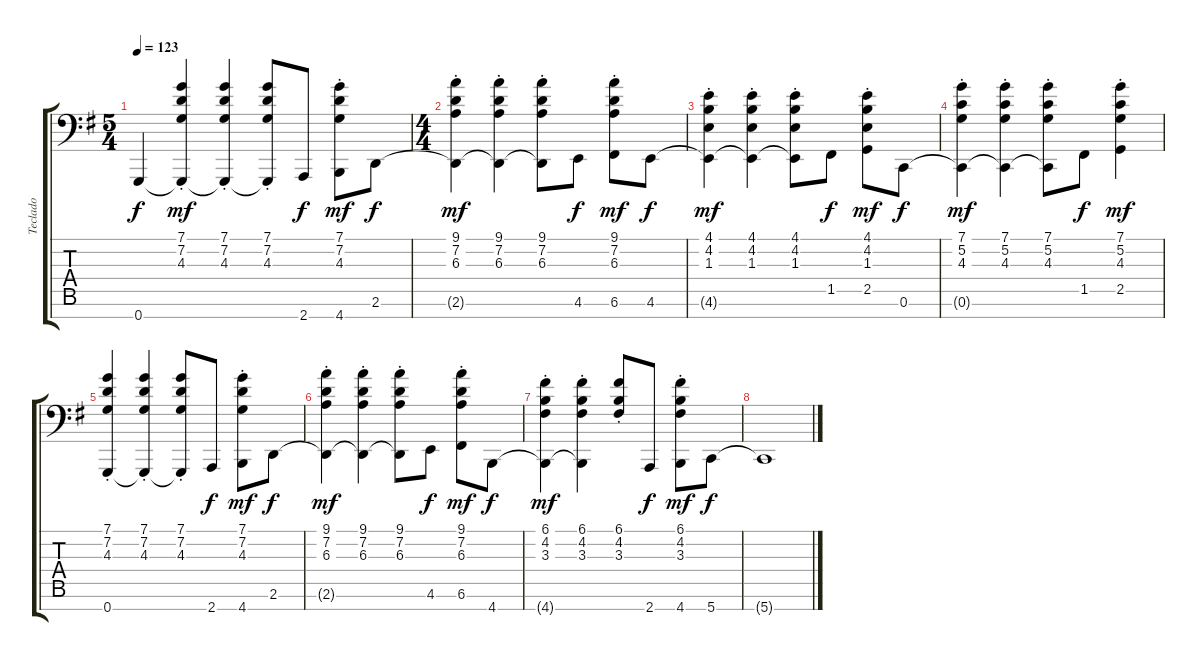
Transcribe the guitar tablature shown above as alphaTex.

\track ("Teclado" "Teclado") {instrument acousticgrandpiano}
\staff {score tabs}
\tuning (C4 G3 Eb3 Bb2 F2 C2 G1) {hide}
\ts (5 4)
\tempo 123
\clef f4
\ks g
0.7.4{dy f} (7.1{st} 7.2{st} 4.3{st} 0.7{t}).4{dy mf} (7.1{st} 7.2{st} 4.3{st} 0.7{t}).4 (7.1{st} 7.2{st} 4.3{st} 0.7{t}).8 2.7.8{dy f} (7.1{st} 7.2{st} 4.3{st} 4.7).8{dy mf} 2.6.8{dy f} |
\ts (4 4)
(9.1{st} 7.2{st} 6.3{st} 2.6{t}).4{dy mf} (9.1{st} 7.2{st} 6.3{st} 2.6{t}).4 (9.1{st} 7.2{st} 6.3{st} 2.6{t}).8 4.6.8{dy f} (9.1{st} 7.2{st} 6.3{st} 6.6).8{dy mf} 4.6.8{dy f} |
(4.1{st} 4.2{st} 1.3{st} 4.6{t}).4{dy mf} (4.1{st} 4.2{st} 1.3{st} 4.6{t}).4 (4.1{st} 4.2{st} 1.3{st} 4.6{t}).8 1.5.8{dy f} (4.1{st} 4.2{st} 1.3{st} 2.5).8{dy mf} 0.6.8{dy f} |
(7.1{st} 5.2{st} 4.3{st} 0.6{t}).4{dy mf} (7.1{st} 5.2{st} 4.3{st} 0.6{t}).4 (7.1{st} 5.2{st} 4.3{st} 0.6{t}).8 1.5.8{dy f} (7.1{st} 5.2{st} 4.3{st} 2.5).4{dy mf} |
(7.1{st} 7.2{st} 4.3{st} 0.7).4 (7.1{st} 7.2{st} 4.3{st} 0.7{t}).4 (7.1{st} 7.2{st} 4.3{st} 0.7{t}).8 2.7.8{dy f} (7.1{st} 7.2{st} 4.3{st} 4.7).8{dy mf} 2.6.8{dy f} |
(9.1{st} 7.2{st} 6.3{st} 2.6{t}).4{dy mf} (9.1{st} 7.2{st} 6.3{st} 2.6{t}).4 (9.1{st} 7.2{st} 6.3{st} 2.6{t}).8 4.6.8{dy f} (9.1{st} 7.2{st} 6.3{st} 6.6).8{dy mf} 4.7.8{dy f} |
(6.1{st} 4.2{st} 3.3{st} 4.7{t}).4{dy mf} (6.1{st} 4.2{st} 3.3{st} 4.7{t}).4 (6.1{st} 4.2{st} 3.3{st}).8 2.7.8{dy f} (6.1{st} 4.2{st} 3.3{st} 4.7).8{dy mf} 5.7.8{dy f} |
5.7{t}.1
